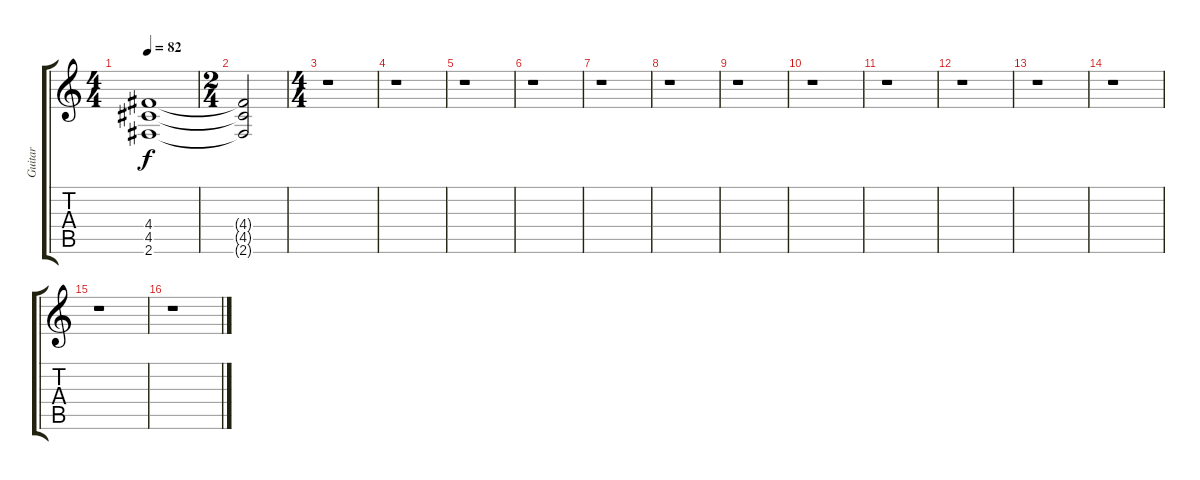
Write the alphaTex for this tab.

\track ("Guitar" "Guitar") {instrument distortionguitar}
\staff {score tabs}
\tuning (E4 B3 G3 D3 A2 E2) {hide}
\ts (4 4)
\tempo 82
\clef g2
\ks c
(4.4{t} 4.5{t} 2.6{t}).1{dy f} |
\ts (2 4)
(4.4{t} 4.5{t} 2.6{t}).2 |
\ts (4 4)
r.1 |
r.1 |
r.1 |
r.1 |
r.1 |
r.1 |
r.1 |
r.1 |
r.1 |
r.1 |
r.1 |
r.1 |
r.1 |
r.1
